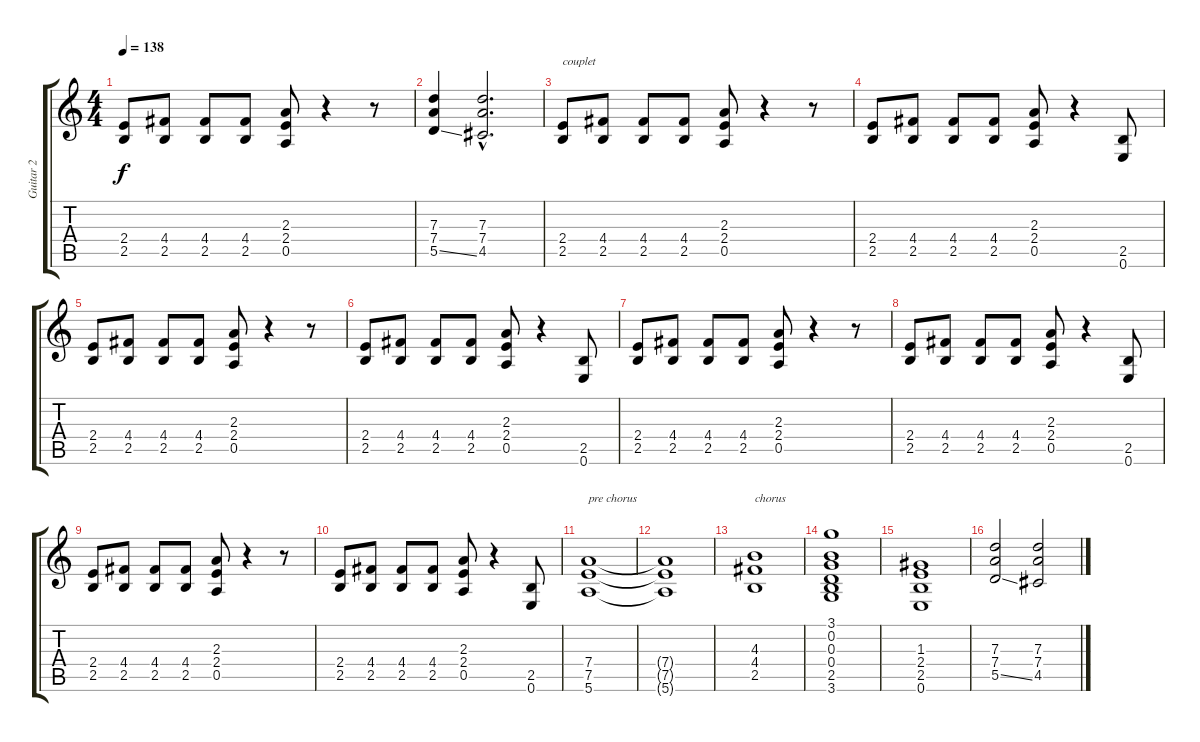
\track ("Guitar 2" "Guitar 2") {instrument distortionguitar}
\staff {score tabs}
\tuning (E4 B3 G3 D3 A2 E2) {hide}
\ts (4 4)
\tempo 138
\clef g2
\ks c
(2.4 2.5).8{dy f} (4.4 2.5).8 (4.4 2.5).8 (4.4 2.5).8 (2.3 2.4 0.5).8 r.4 r.8 |
(7.3 7.4 5.5{ss}).4 (7.3{hac} 7.4{hac} 4.5{hac}).2{d} |
(2.4 2.5).8{txt "couplet"} (4.4 2.5).8 (4.4 2.5).8 (4.4 2.5).8 (2.3 2.4 0.5).8 r.4 r.8 |
(2.4 2.5).8 (4.4 2.5).8 (4.4 2.5).8 (4.4 2.5).8 (2.3 2.4 0.5).8 r.4 (2.5 0.6).8 |
(2.4 2.5).8 (4.4 2.5).8 (4.4 2.5).8 (4.4 2.5).8 (2.3 2.4 0.5).8 r.4 r.8 |
(2.4 2.5).8 (4.4 2.5).8 (4.4 2.5).8 (4.4 2.5).8 (2.3 2.4 0.5).8 r.4 (2.5 0.6).8 |
(2.4 2.5).8 (4.4 2.5).8 (4.4 2.5).8 (4.4 2.5).8 (2.3 2.4 0.5).8 r.4 r.8 |
(2.4 2.5).8 (4.4 2.5).8 (4.4 2.5).8 (4.4 2.5).8 (2.3 2.4 0.5).8 r.4 (2.5 0.6).8 |
(2.4 2.5).8 (4.4 2.5).8 (4.4 2.5).8 (4.4 2.5).8 (2.3 2.4 0.5).8 r.4 r.8 |
(2.4 2.5).8 (4.4 2.5).8 (4.4 2.5).8 (4.4 2.5).8 (2.3 2.4 0.5).8 r.4 (2.5 0.6).8 |
(7.4 7.5 5.6).1{txt "pre chorus"} |
(7.4{t} 7.5{t} 5.6{t}).1 |
(4.3 4.4 2.5).1{txt "chorus"} |
(3.1 0.2 0.3 0.4 2.5 3.6).1 |
(1.3 2.4 2.5 0.6).1 |
(7.3 7.4 5.5{ss}).2 (7.3 7.4 4.5).2
